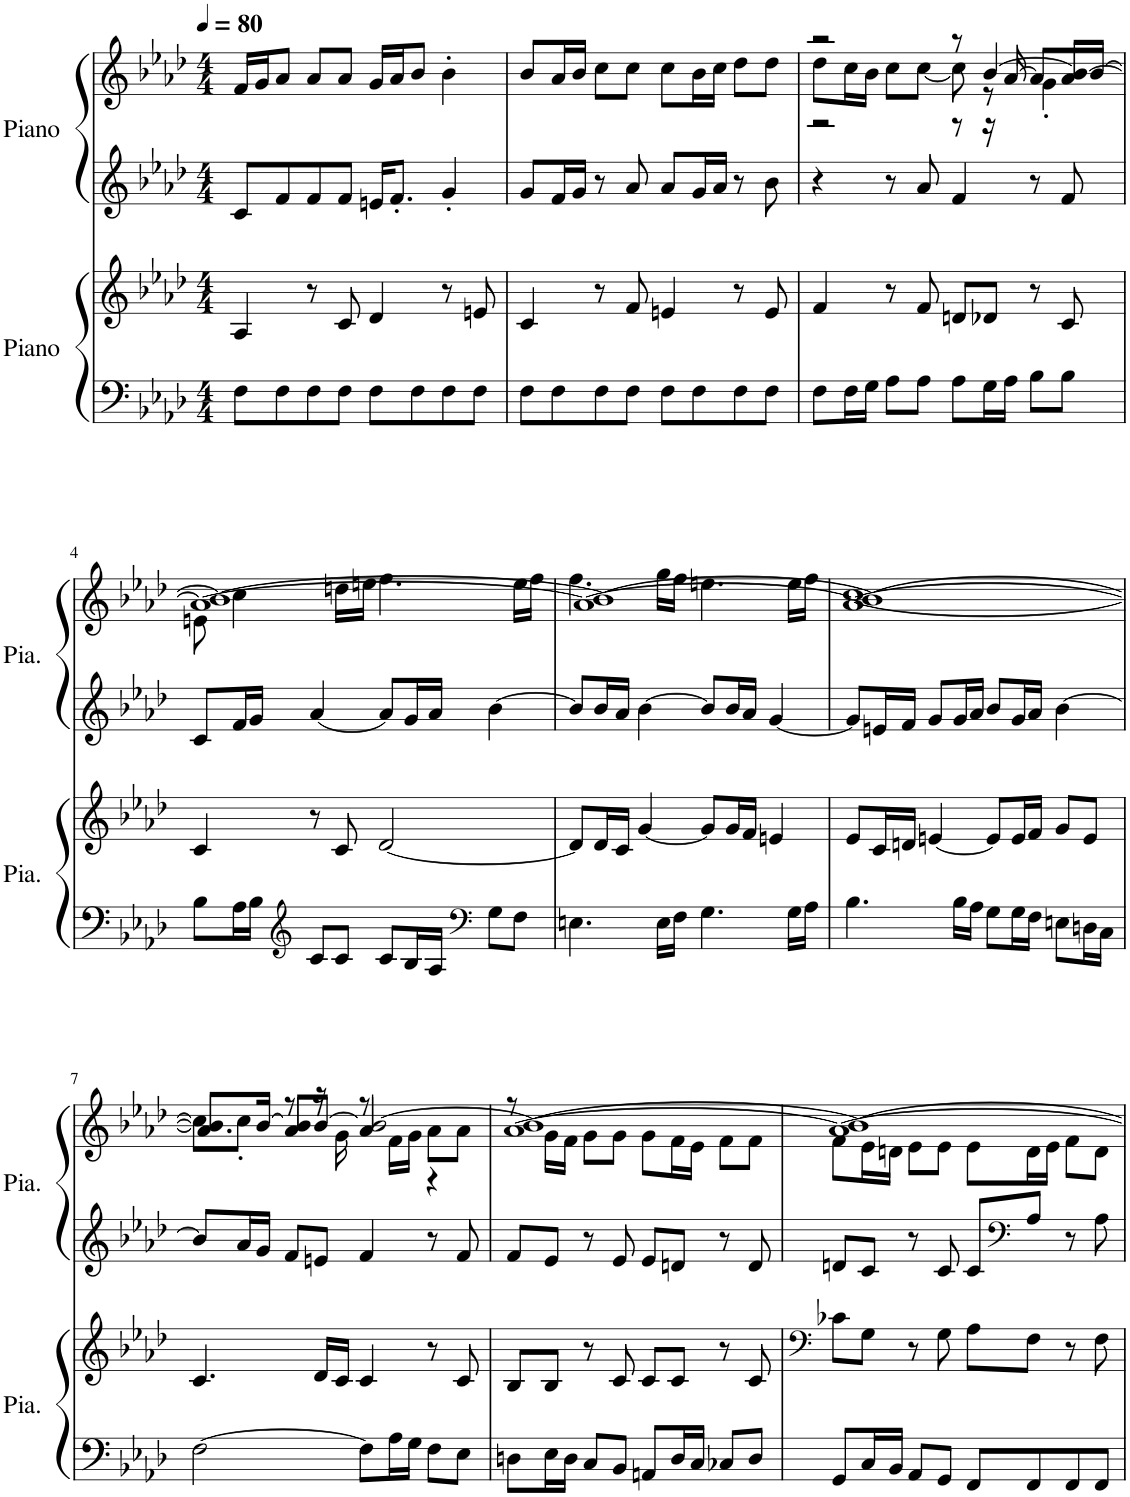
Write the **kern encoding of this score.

**kern	**kern	**kern	**kern
*part2	*part2	*part1	*part1
*staff4	*staff3	*staff2	*staff1
*I"Piano	*	*I"Piano	*
*I'Pia.	*	*I'Pia.	*
*clefF4	*clefG2	*clefG2	*clefG2
*k[b-e-a-d-]	*k[b-e-a-d-]	*k[b-e-a-d-]	*k[b-e-a-d-]
*M4/4	*M4/4	*M4/4	*M4/4
*MM80	*MM80	*MM80	*MM80
=1	=1	=1	=1
8F\L	4A-/	8c/L	16f/LL
.	.	.	16g/J
8F\	.	8f/	8a-/J
8F\	8r	8f/	8a-/L
8F\J	8c/	8f/J	8a-/J
8F\L	4d-/	16en/KL	16g/LL
.	.	8.f'/J	16a-/J
8F\	.	.	8b-/J
8F\	8r	4g'/	4b-'\
8F\J	8en/	.	.
=2	=2	=2	=2
8F\L	4c/	8g/L	8b-/L
8F\	.	16f/L	16a-/L
.	.	16g/JJ	16b-/JJ
8F\	8r	8r	8cc\L
8F\J	8f/	8a-/	8cc\J
8F\L	4en/	8a-/L	8cc\L
8F\	.	16g/L	16b-\L
.	.	16a-/JJ	16cc\JJ
8F\	8r	8r	8dd-\L
8F\J	8e/	8b-\	8dd-\J
=3	=3	=3	=3
*	*	*	*^
*	*	*	*	*^
8F\L	4f/	4r	2r	8dd-\L	2r
16F\L	.	.	.	16cc\L	.
16G\JJ	.	.	.	16b-\JJ	.
8A-\L	8r	8r	.	8cc\L	.
8A-\J	8f/	8a-/	.	[8cc\J	.
8A-\L	8dn/L	4f/	8r	8cc\]	8r
16G\L	8d-X/J	.	[4b-/	8r	16r
16A-\JJ	.	.	.	.	[16a-/
8B-\L	8r	8r	.	4g'\	8a-/L]
8B-\J	8c/	8f/	16b-/LL]	.	[8a-/J
.	.	.	[16b-/JJ	.	.
!!LO:LB:g=z	!!	!!
=4	=4	=4	=4	=4	=4
8B-\L	4c/	8c/L	1b-_	8en\	1a-_
16A-\L	.	16f/L	.	4cc\	.
16B-\JJ	.	16g/JJ	.	.	.
*clefG2	*	*	*	*	*
8c/L	8r	[4a-/	.	.	.
8c/J	8c/	.	.	16ddn\LL	.
.	.	.	.	16een\JJ	.
8c/L	[2d-/	8a-/L]	.	4.ff\	.
16B-/L	.	16g/L	.	.	.
16A-/JJ	.	16a-/JJ	.	.	.
*clefF4	*	*	*	*	*
8G\L	.	[4b-\	.	.	.
8F\J	.	.	.	16ee\LL	.
.	.	.	.	16ff\JJ	.
=5	=5	=5	=5	=5	=5
4.En\	8d-/L]	8b-/L]	1b-_	4.ff\	1a-_
.	16d-/L	16b-/L	.	.	.
.	16c/JJ	16a-/JJ	.	.	.
.	[4g/	[4b-\	.	.	.
16E\LL	.	.	.	16gg\LL	.
16F\JJ	.	.	.	16ff\JJ	.
4.G\	8g/L]	8b-/L]	.	4.een\	.
.	16g/L	16b-/L	.	.	.
.	16f/JJ	16a-/JJ	.	.	.
.	4en/	[4g/	.	.	.
16G\LL	.	.	.	16ee\LL	.
16A-\JJ	.	.	.	16ff\JJ	.
=6	=6	=6	=6	=6	=6
4.B-\	8e-/L	8g/L]	1b-_	[1cc	1a-_
.	16c/L	16en/L	.	.	.
.	16dn/JJ	16f/JJ	.	.	.
.	[4en/	8g/L	.	.	.
16B-\LL	.	16g/L	.	.	.
16A-\JJ	.	16a-/JJ	.	.	.
8G\L	8e/L]	8b-/L	.	.	.
16G\L	16e/L	16g/L	.	.	.
16F\JJ	16f/JJ	16a-/JJ	.	.	.
8En\L	8g/L	[4b-\	.	.	.
16Dn\L	8e/J	.	.	.	.
16C\JJ	.	.	.	.	.
!!LO:LB:g=z	!!	!!
=7	=7	=7	=7	=7	=7
[2F\	4.c/	8b-/L]	8.b-/L]	8cc\L]	4a-/]
.	.	16a-/L	.	8cc'\J	.
.	.	16g/JJ	[16b-/Jk	.	.
.	.	8f/L	8b-/L]	8r	4a-/
.	16d-/LL	8en/J	[8b-/J	16r	.
.	16c/JJ	.	.	16g\	.
8F\L]	4c/	4f/	2b-/_	8r	4a-/
16A-\L	.	.	.	16f\LL	.
16G\JJ	.	.	.	16g\JJ	.
8F\L	8r	8r	.	8a-\L	4r
8E-\J	8c/	8f/	.	8a-\J	.
=8	=8	=8	=8	=8	=8
8Dn\L	8B-/L	8f/L	1b-_	8r	[1a-
16E-\L	8B-/J	8e-/J	.	16g\LL	.
16D\JJ	.	.	.	16f\JJ	.
8C/L	8r	8r	.	8g\L	.
8BB-/J	8c/	8e-/	.	8g\J	.
8AAn/L	8c/L	8e-/L	.	8g\L	.
16D/L	8c/J	8dn/J	.	16f\L	.
16C/JJ	.	.	.	16e-\JJ	.
8C-X/L	8r	8r	.	8f\L	.
8D/J	8c/	8d/	.	8f\J	.
=9	=9	=9	=9	=9	=9
*	*clefF4	*	*	*	*
8GG/L	8c-X\L	8dn/L	1b-_	8f\L	1a-_
16C/L	8G\J	8c/J	.	16e-\L	.
16BB-/JJ	.	.	.	16dn\JJ	.
8AA-/L	8r	8r	.	8e-\L	.
8GG/J	8G\	8c/	.	8e-\J	.
8FF/L	8A-\L	8c/L	.	8e-\L	.
*	*	*clefF4	*	*	*
8FF/	8F\J	8A-/J	.	16d\L	.
.	.	.	.	16e-\JJ	.
8FF/	8r	8r	.	8f\L	.
8FF/J	8F\	8A-\	.	8d\J	.
*	*	*	*v	*v	*v
=	=	=	=
*-	*-	*-	*-
